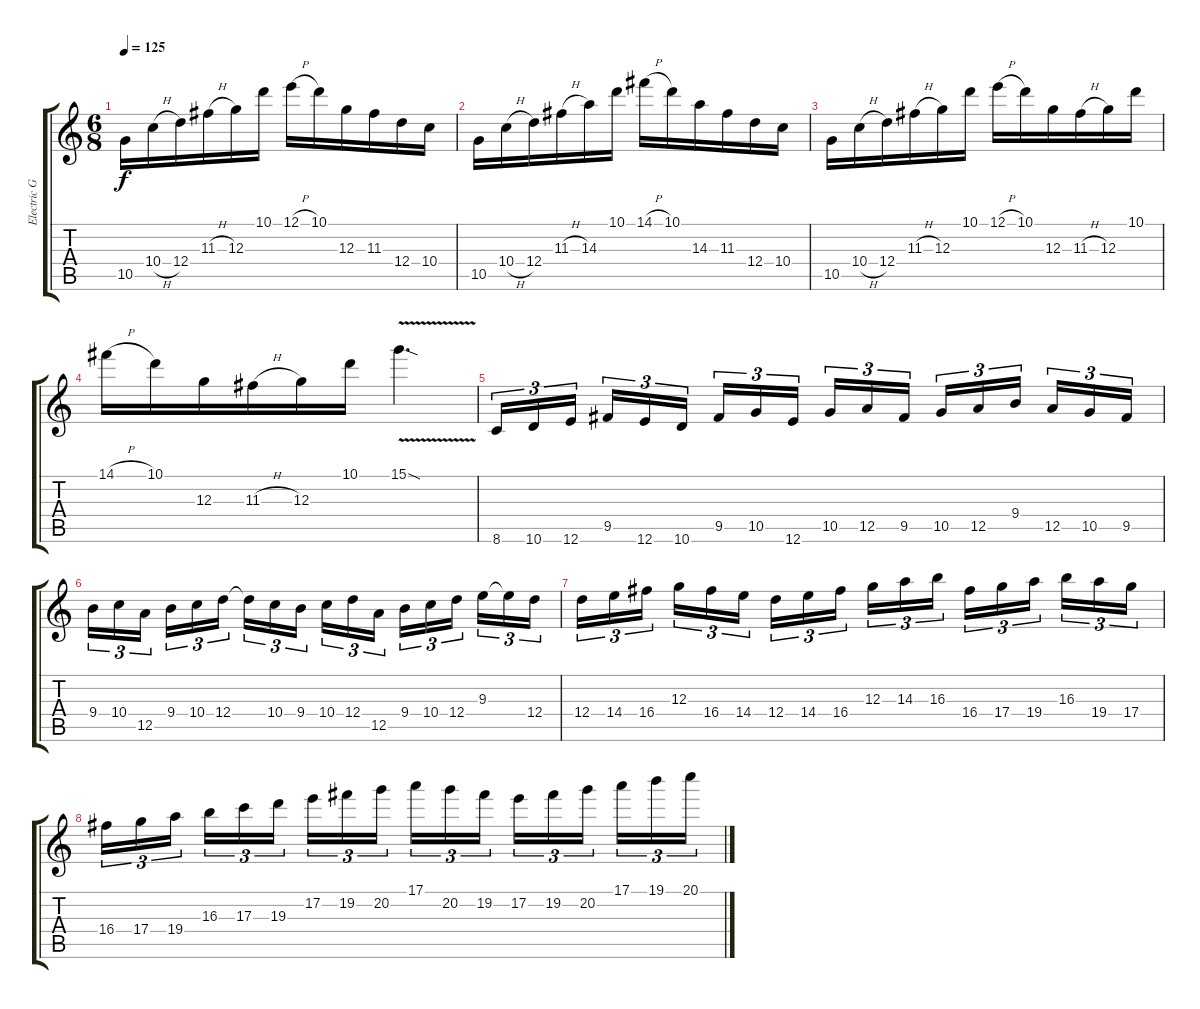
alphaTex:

\track ("Electric Guitar 1" "Electric G") {instrument distortionguitar}
\staff {score tabs}
\tuning (E4 B3 G3 D3 A2 E2) {hide}
\ts (6 8)
\tempo 125
\clef g2
\ks c
10.5.16{dy f} 10.4{h}.16 12.4.16 11.3{h}.16 12.3.16 10.1.16 12.1{h}.16 10.1.16 12.3.16 11.3.16 12.4.16 10.4.16 |
10.5.16 10.4{h}.16 12.4.16 11.3{h}.16 14.3.16 10.1.16 14.1{h}.16 10.1.16 14.3.16 11.3.16 12.4.16 10.4.16 |
10.5.16 10.4{h}.16 12.4.16 11.3{h}.16 12.3.16 10.1.16 12.1{h}.16 10.1.16 12.3.16 11.3{h}.16 12.3.16 10.1.16 |
14.1{h}.16 10.1.16 12.3.16 11.3{h}.16 12.3.16 10.1.16 15.1{v sod}.4{d} |
8.6.16{tu (3 2)} 10.6.16{tu (3 2)} 12.6.16{tu (3 2) beam splitsecondary} 9.5.16{tu (3 2)} 12.6.16{tu (3 2)} 10.6.16{tu (3 2) beam splitsecondary} 9.5.16{tu (3 2)} 10.5.16{tu (3 2)} 12.6.16{tu (3 2)} 10.5.16{tu (3 2)} 12.5.16{tu (3 2)} 9.5.16{tu (3 2) beam splitsecondary} 10.5.16{tu (3 2)} 12.5.16{tu (3 2)} 9.4.16{tu (3 2) beam splitsecondary} 12.5.16{tu (3 2)} 10.5.16{tu (3 2)} 9.5.16{tu (3 2)} |
9.4.16{tu (3 2)} 10.4.16{tu (3 2)} 12.5.16{tu (3 2) beam splitsecondary} 9.4.16{tu (3 2)} 10.4.16{tu (3 2)} 12.4.16{tu (3 2) beam splitsecondary} 12.4{t}.16{tu (3 2)} 10.4.16{tu (3 2)} 9.4.16{tu (3 2)} 10.4.16{tu (3 2)} 12.4.16{tu (3 2)} 12.5.16{tu (3 2) beam splitsecondary} 9.4.16{tu (3 2)} 10.4.16{tu (3 2)} 12.4.16{tu (3 2) beam splitsecondary} 9.3.16{tu (3 2)} 9.3{t}.16{tu (3 2)} 12.4.16{tu (3 2)} |
12.4.16{tu (3 2)} 14.4.16{tu (3 2)} 16.4.16{tu (3 2) beam splitsecondary} 12.3.16{tu (3 2)} 16.4.16{tu (3 2)} 14.4.16{tu (3 2) beam splitsecondary} 12.4.16{tu (3 2)} 14.4.16{tu (3 2)} 16.4.16{tu (3 2)} 12.3.16{tu (3 2)} 14.3.16{tu (3 2)} 16.3.16{tu (3 2) beam splitsecondary} 16.4.16{tu (3 2)} 17.4.16{tu (3 2)} 19.4.16{tu (3 2) beam splitsecondary} 16.3.16{tu (3 2)} 19.4.16{tu (3 2)} 17.4.16{tu (3 2)} |
16.4.16{tu (3 2)} 17.4.16{tu (3 2)} 19.4.16{tu (3 2) beam splitsecondary} 16.3.16{tu (3 2)} 17.3.16{tu (3 2)} 19.3.16{tu (3 2) beam splitsecondary} 17.2.16{tu (3 2)} 19.2.16{tu (3 2)} 20.2.16{tu (3 2)} 17.1.16{tu (3 2)} 20.2.16{tu (3 2)} 19.2.16{tu (3 2) beam splitsecondary} 17.2.16{tu (3 2)} 19.2.16{tu (3 2)} 20.2.16{tu (3 2) beam splitsecondary} 17.1.16{tu (3 2)} 19.1.16{tu (3 2)} 20.1.16{tu (3 2)}
